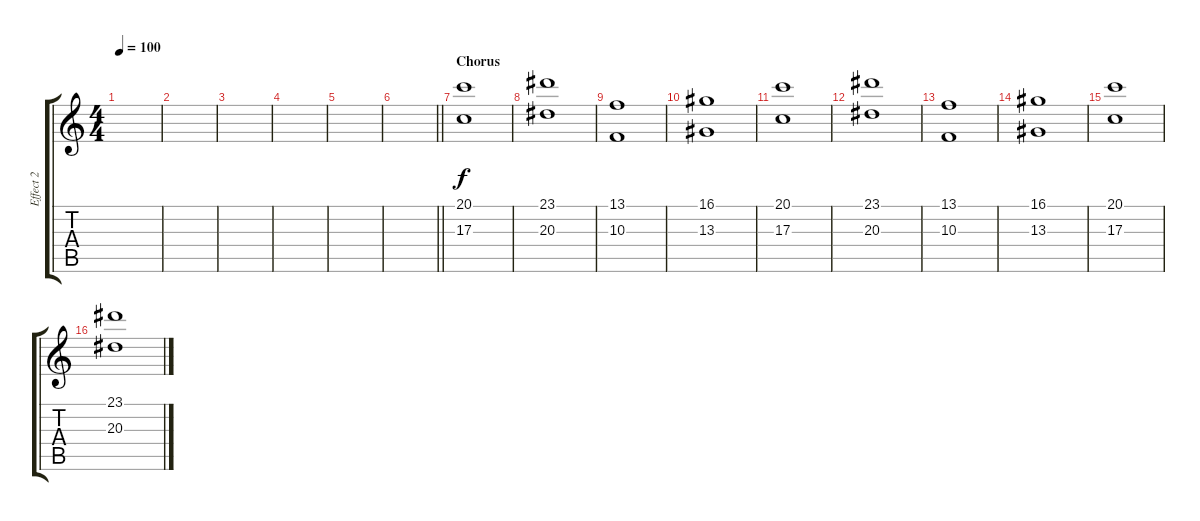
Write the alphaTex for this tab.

\track ("Effect 2" "Effect 2") {instrument pad2warm}
\staff {score tabs}
\tuning (E4 B3 G3 D3 A2 E2) {hide}
\ts (4 4)
\tempo 100
\clef g2
\ks c
|
|
|
|
|
\barLineRight lightlight
|
\section ("" "Chorus")
(20.1 17.3).1{volume 13 instrument tremolostrings} |
(23.1 20.3).1 |
(13.1 10.3).1 |
(16.1 13.3).1 |
(20.1 17.3).1 |
(23.1 20.3).1 |
(13.1 10.3).1 |
(16.1 13.3).1 |
(20.1 17.3).1 |
(23.1 20.3).1
